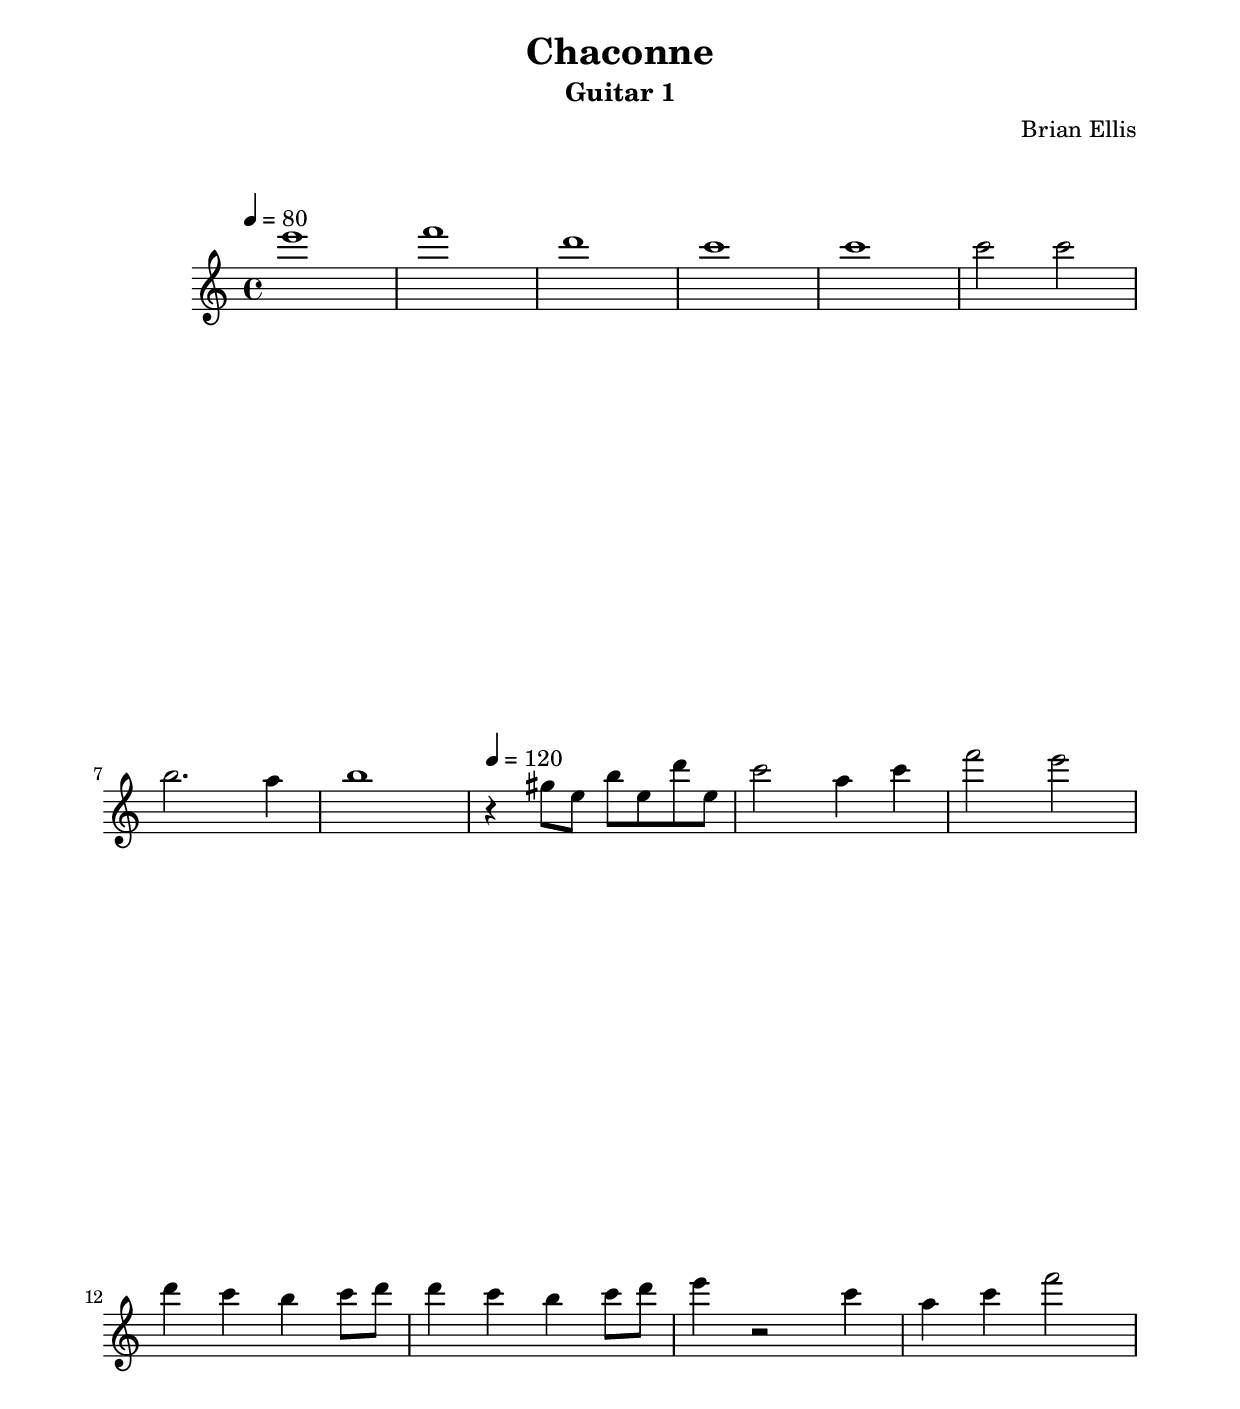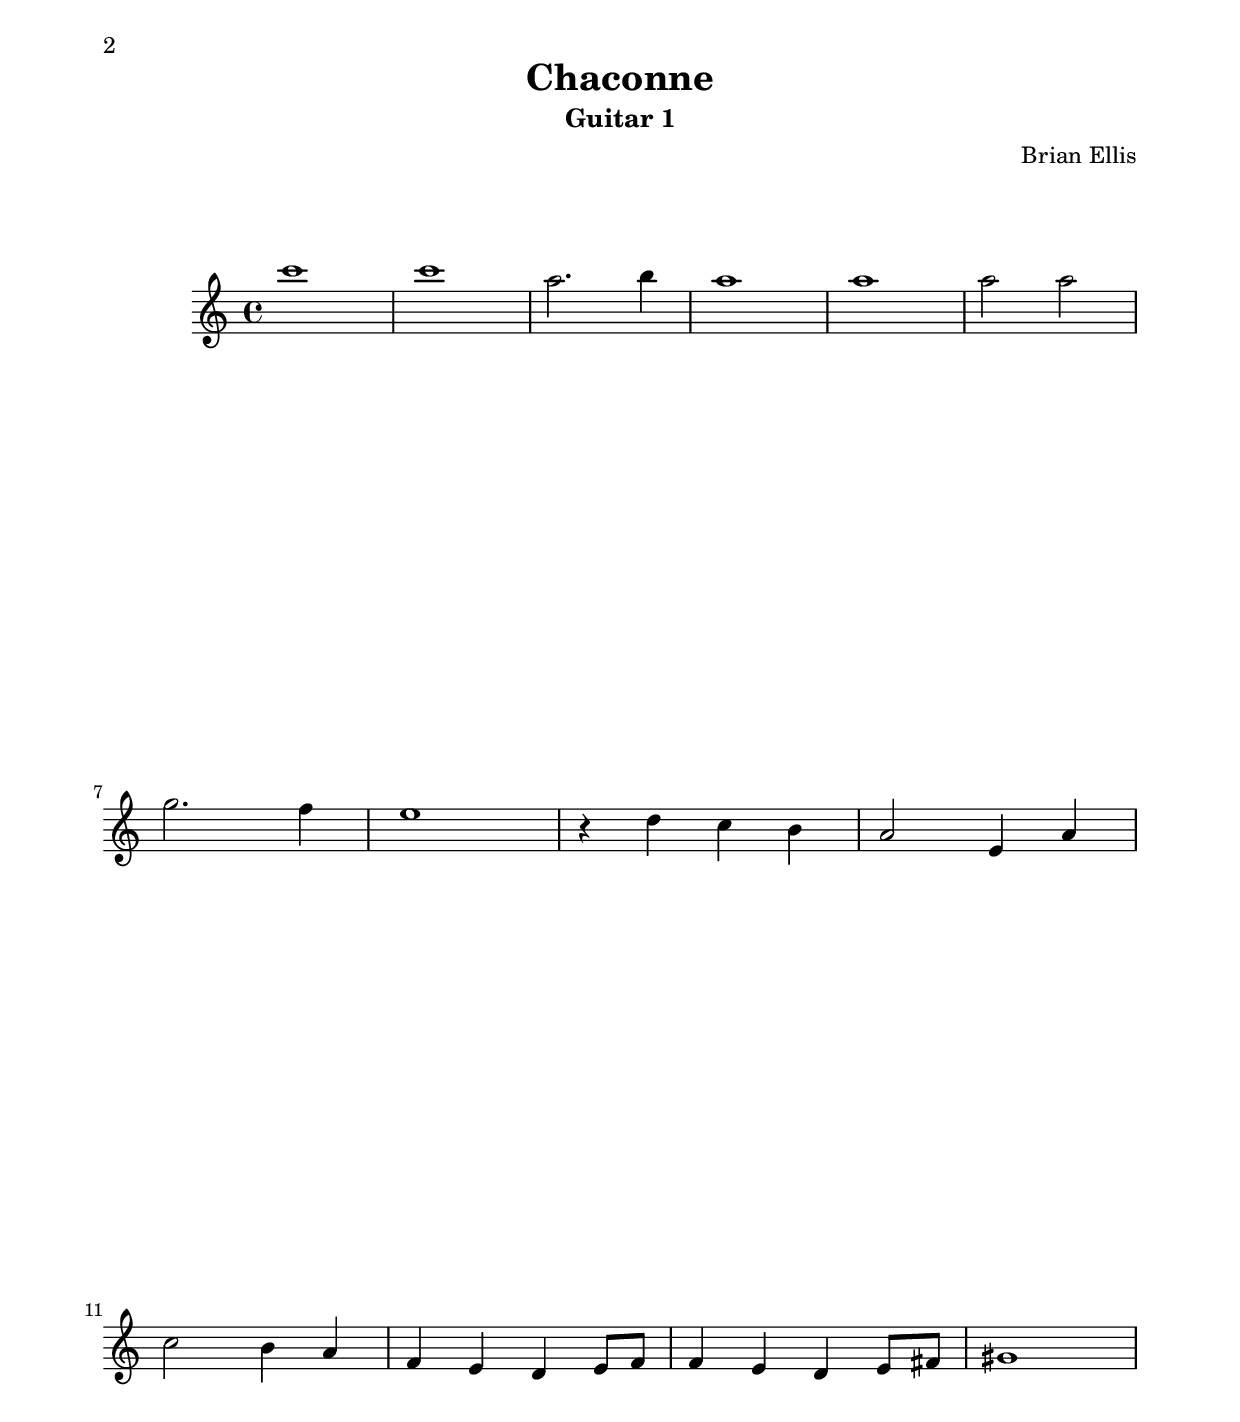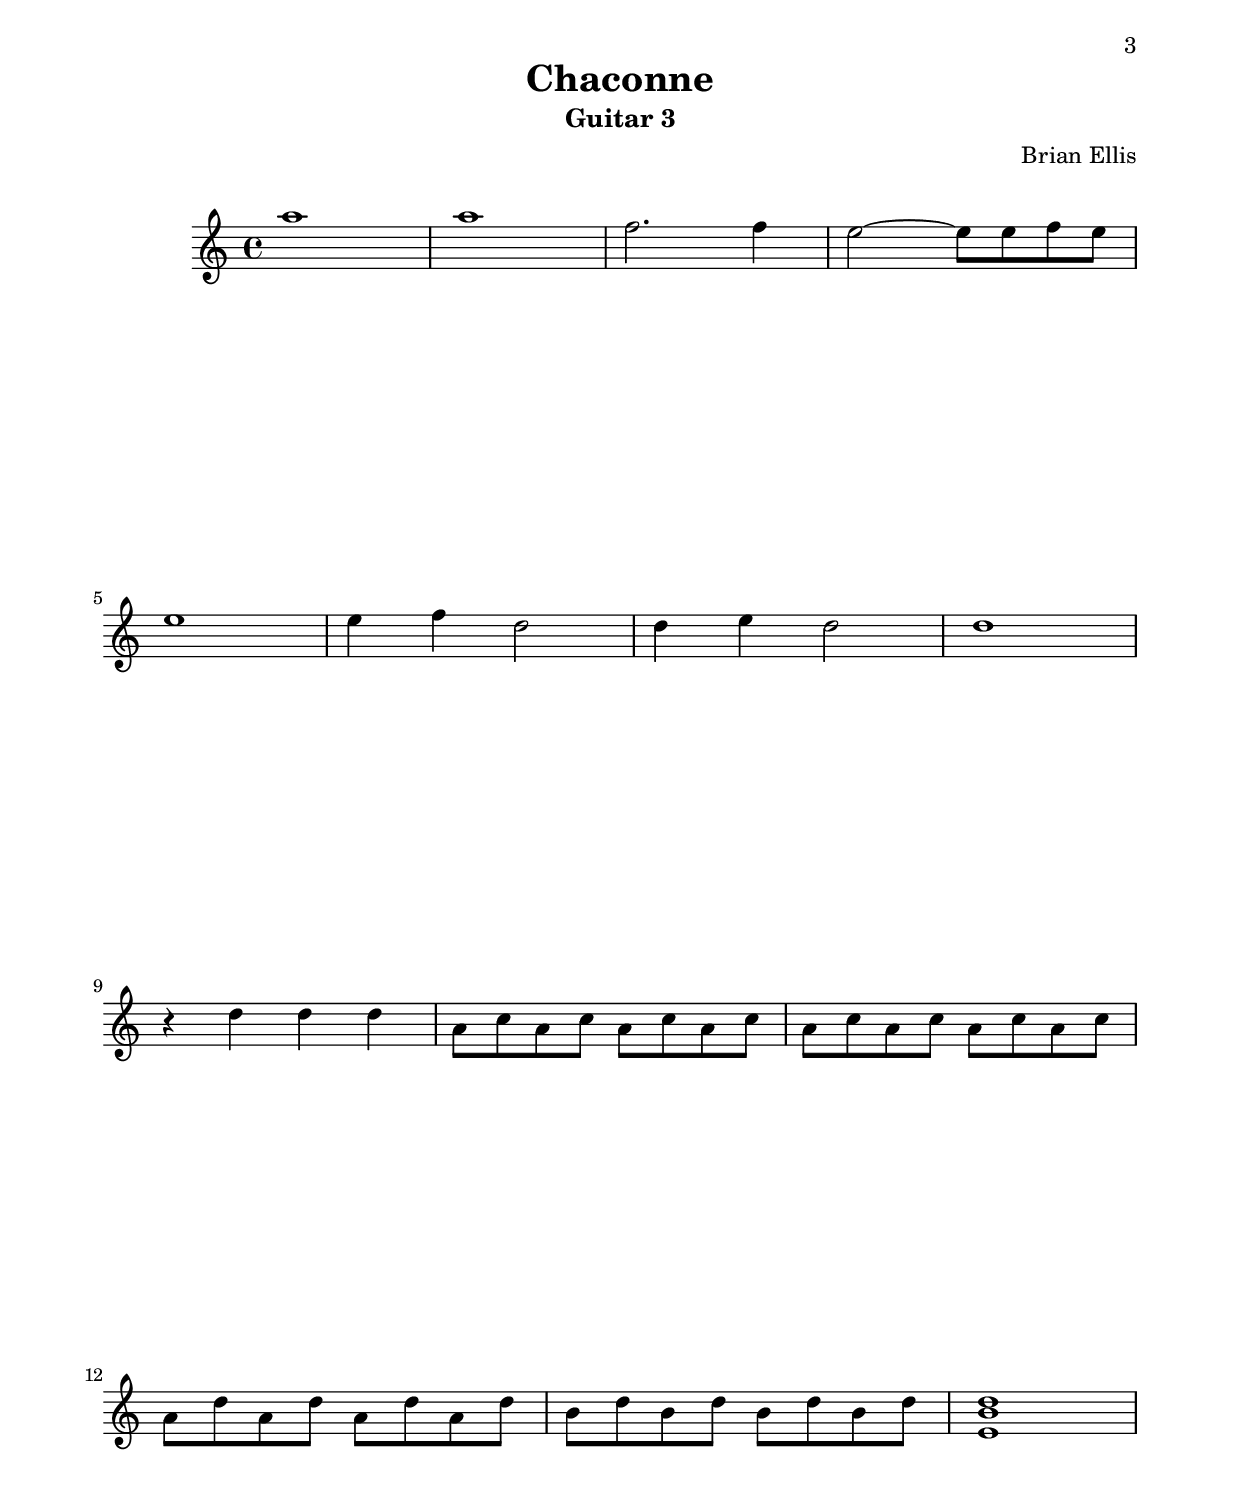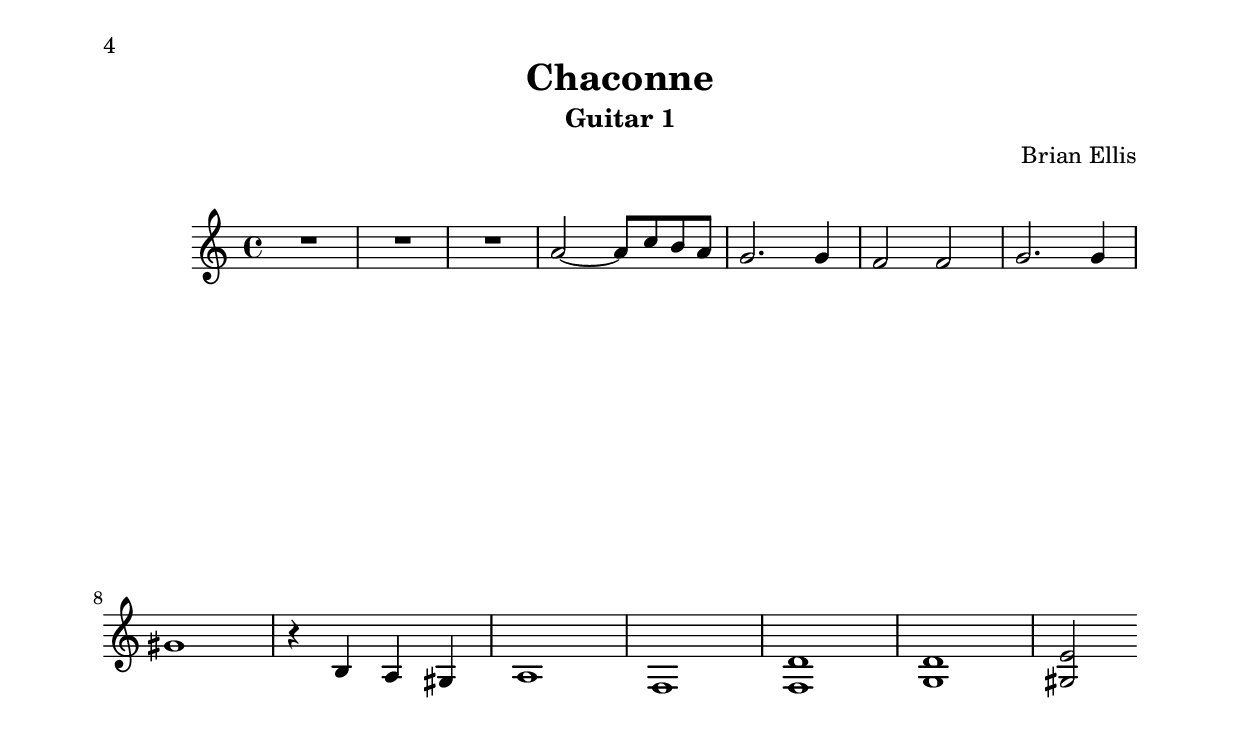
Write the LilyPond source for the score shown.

\version "2.18.2"



guitarA = {
	\set Score.markFormatter = #format-mark-box-alphabet
	\clef "treble"
	\key a \minor
	\tempo 4 = 80
	e''1 f d c c c2 c b2. a4 b1

	\tempo 4 = 120
	r4 gis8 e b' e, d' e,
	c'2 a4 c f2 e2 d4 c b c8 d d4 c b c8 d e4 r2
  	c4 a c f2
  	
}



guitarB = {
	\set Score.markFormatter = #format-mark-box-alphabet
	\clef "treble"
	\key a \minor
	c''1 c a2. b4 a1 a a2 a g2. f4 e1
	
	r4 d c b
	a2 e4 a c2 b4 a f e d e8 f f4 e d e8 fis gis1
	
	
}






guitarC = {
	\set Score.markFormatter = #format-mark-box-alphabet
	\clef "treble"
	\key a \minor
	a''1 a f2. f4 e2 ~ e8 e f e e1 e4 f d2 d4 e d2 d1


	r4 d4 d d
	a8 c a c a c a c
	a c a c a c a c
	a d a d a d a d
	b d b d b d b d
	<e, b' d>1
	  	
}




guitarD = {
	\set Score.markFormatter = #format-mark-box-alphabet
	\clef "treble"
	\key a \minor
	R1*3
	a'2 ~a8 c b a g2. g4 f2 f g2. g4 gis1
  	
	r4 b,4 a gis a1 f <f d'> <g d'> 
	<gis e'>2
  	
}



%#(set-global-staff-size 10)


\paper{
  left-margin = 1.75\cm
  right-margin = 1.75\cm
  top-margin = 2\cm
  bottom-margin = 2\cm
  print-all-headers = ##t
}

\header { tagline = ""}

\score {
\header{
title ="Chaconne"
subtitle="Guitar 1"
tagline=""
composer = "Brian Ellis"
}
	%\midi {}
	\layout {}
	\new Staff \relative c'{\guitarA}
}

\pageBreak


\score {
\header{
title ="Chaconne"
subtitle="Guitar 1"
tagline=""
composer = "Brian Ellis"
}
	%\midi {}
	\layout {}
	\new Staff \relative c'{\guitarB}
}
\pageBreak


\score {
\header{
title ="Chaconne"
subtitle="Guitar 3"
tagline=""
composer = "Brian Ellis"
}
	%\midi {}
	\layout {}
	\new Staff \relative c'{\guitarC}
}
\pageBreak



\score {
\header{
title ="Chaconne"
subtitle="Guitar 1"
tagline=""
composer = "Brian Ellis"
}
	%\midi {}
	\layout {}
	\new Staff \relative c'{\guitarD}
}
\pageBreak









